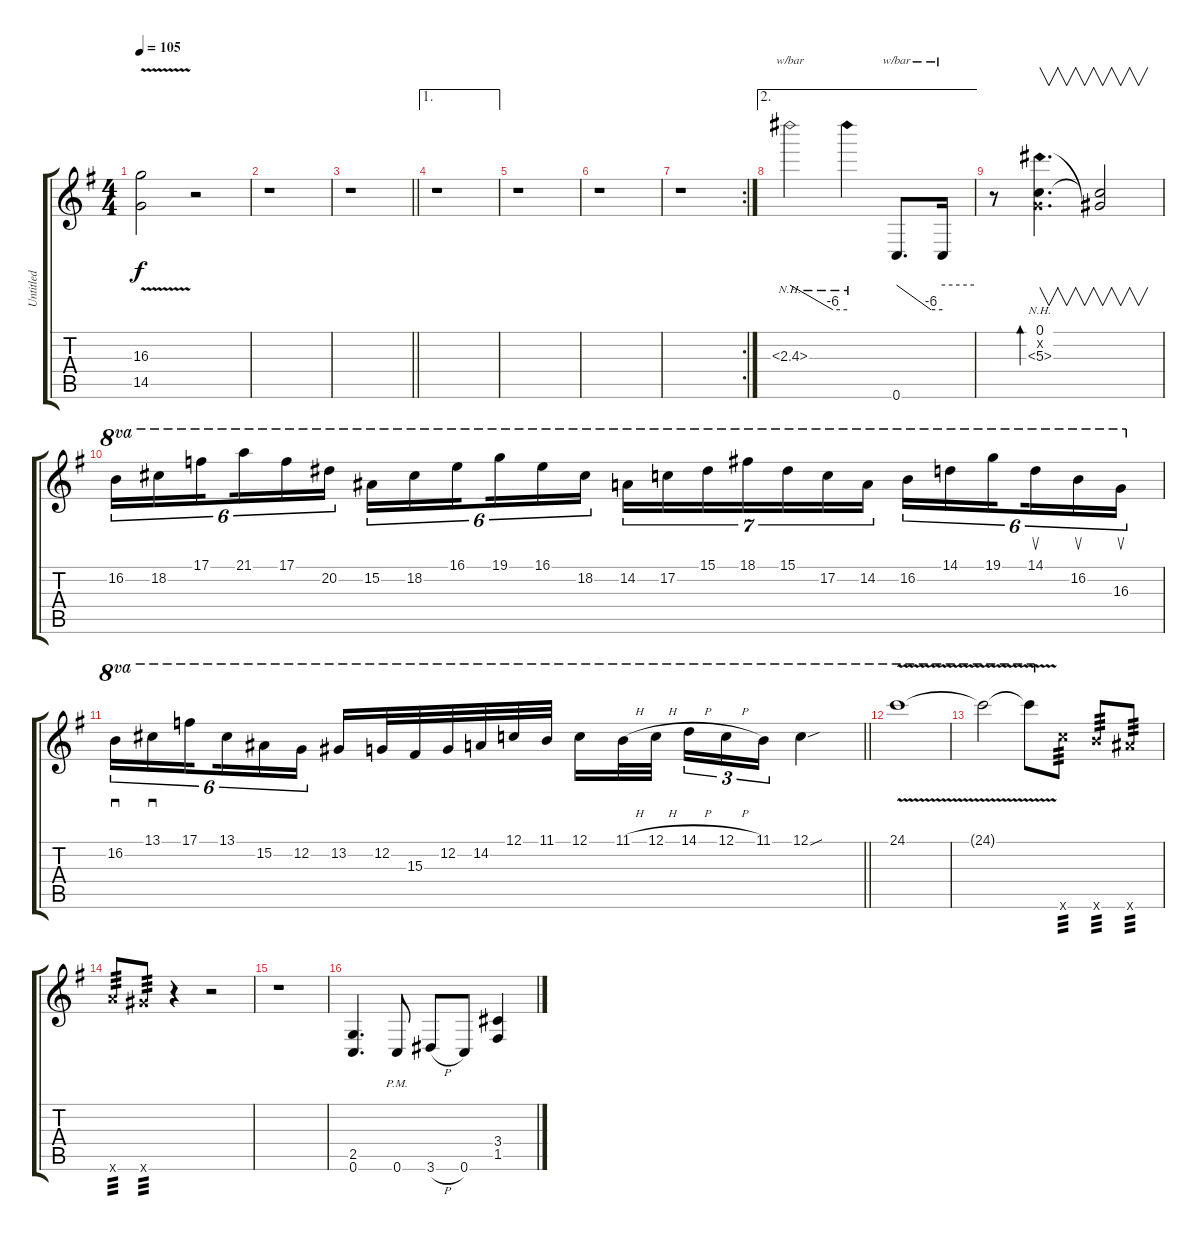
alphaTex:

\track ("Untitled" "Untitled") {instrument distortionguitar}
\staff {score tabs}
\tuning (C4 G3 Eb3 Bb2 F2 C2) {hide}
\ts (4 4)
\tempo 105
\clef g2
\ks g
(16.3{v} 14.5{v}).2{dy f} r.2 |
r.1 |
\barLineRight lightlight
r.1 |
\ae 1
r.1 |
r.1 |
r.1 |
\rc 2
r.1 |
\ae 2
2.3{nh}.2{tbe (custom default 0 0 45 -24 60 -24)} 2.3{nh t}.4 0.6.8{d tbe (custom default 0 0 45 -24 60 -24)} 0.6{t}.16{tbe (hold default 0 0 60 0)} |
r.8 (0.1 0.2{x} 5.3{nh}).4{v d bd 30} (0.1{t} 5.3{t}).2{v} |
16.2.16{tu (6 4) ot 8va} 18.2.16{tu (6 4) ot 8va} 17.1.16{tu (6 4) ot 8va beam splitsecondary} 21.1.16{tu (6 4) ot 8va} 17.1.16{tu (6 4) ot 8va} 20.2.16{tu (6 4) ot 8va} 15.2.16{tu (6 4) ot 8va} 18.2.16{tu (6 4) ot 8va} 16.1.16{tu (6 4) ot 8va beam splitsecondary} 19.1.16{tu (6 4) ot 8va} 16.1.16{tu (6 4) ot 8va} 18.2.16{tu (6 4) ot 8va} 14.2.16{tu (7 4) ot 8va} 17.2.16{tu (7 4) ot 8va} 15.1.16{tu (7 4) ot 8va} 18.1.16{tu (7 4) ot 8va} 15.1.16{tu (7 4) ot 8va} 17.2.16{tu (7 4) ot 8va} 14.2.16{tu (7 4) ot 8va} 16.2.16{tu (6 4) ot 8va} 14.1.16{tu (6 4) ot 8va} 19.1.16{tu (6 4) ot 8va beam splitsecondary} 14.1.16{su tu (6 4) ot 8va} 16.2.16{su tu (6 4) ot 8va} 16.3.16{su tu (6 4) ot 8va} |
\barLineRight lightlight
16.2.16{sd tu (6 4) ot 8va} 13.1.16{sd tu (6 4) ot 8va} 17.1.16{tu (6 4) ot 8va beam splitsecondary} 13.1.16{tu (6 4) ot 8va} 15.2.16{tu (6 4) ot 8va} 12.2.16{tu (6 4) ot 8va} 13.2.16{ot 8va} 12.2.32{ot 8va} 15.3.32{ot 8va} 12.2.32{ot 8va} 14.2.32{ot 8va} 12.1.32{ot 8va} 11.1.32{ot 8va} 12.1.16{ot 8va} 11.1{h}.32{ot 8va} 12.1{h}.32{ot 8va beam splitsecondary} 14.1{h}.16{tu (3 2) ot 8va} 12.1{h}.16{tu (3 2) ot 8va} 11.1.16{tu (3 2) ot 8va} 12.1{sou}.4{ot 8va} |
24.1{v}.1{ot 8va} |
24.1{v t}.2{ot 8va} 24.1{v t}.8{ot 8va} 24.6{x}.8{tp 3} 23.6{x}.8{tp 3} 22.6{x}.8{tp 3} |
21.6{x}.8{tp 3} 20.6{x}.8{tp 3} r.4 r.2 |
r.1 |
(2.5 0.6).4{d} 0.6{pm}.8 3.6{h}.8 0.6.8 (3.4 1.5).4
